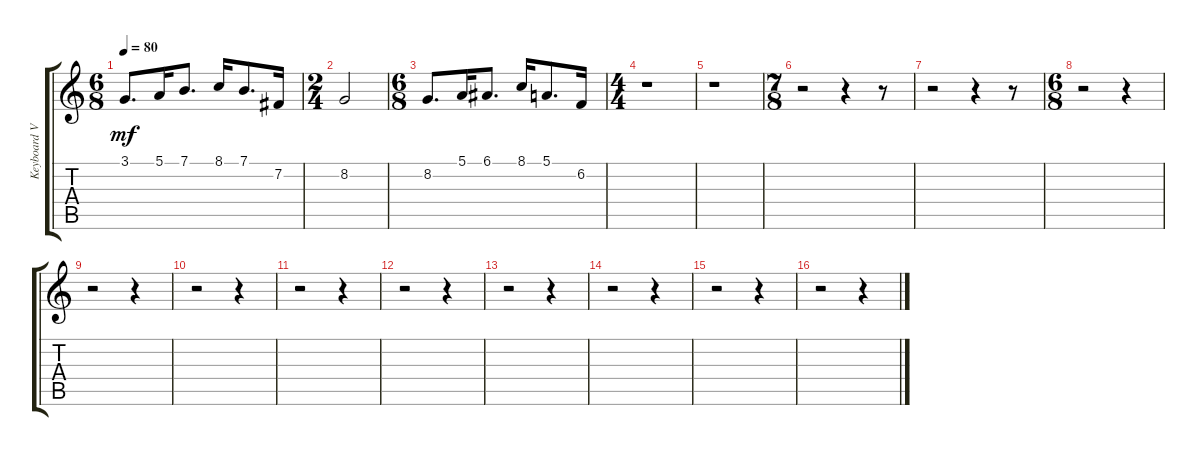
\track ("Keyboard V" "Keyboard V") {instrument piccolo}
\staff {score tabs}
\tuning (E4 B3 G3 D3 A2 E2) {hide}
\ts (6 8)
\tempo 80
\clef g2
\ks c
3.1.8{d dy mf instrument clarinet} 5.1.16 7.1.8{d} 8.1.16 7.1.8{d} 7.2.16 |
\ts (2 4)
8.2.2 |
\ts (6 8)
8.2.8{d} 5.1.16 6.1.8{d} 8.1.16 5.1.8{d} 6.2.16 |
\ts (4 4)
r.1 |
r.1 |
\ts (7 8)
r.2 r.4 r.8 |
r.2 r.4 r.8 |
\ts (6 8)
r.2 r.4 |
r.2 r.4 |
r.2 r.4 |
r.2 r.4 |
r.2 r.4 |
r.2 r.4 |
r.2 r.4 |
r.2 r.4 |
r.2 r.4
